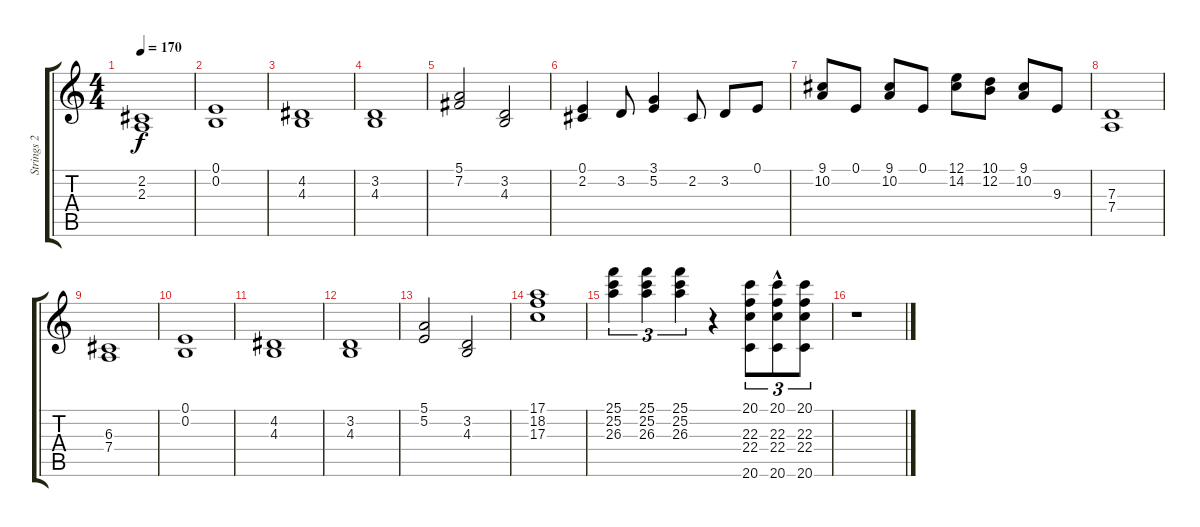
\track ("Strings 2" "Strings 2") {instrument synthstrings1}
\staff {score tabs}
\tuning (E4 B3 G3 D3 A2 E2) {hide}
\ts (4 4)
\tempo 170
\clef g2
\ks c
(2.2 2.3).1{dy f} |
(0.1 0.2).1 |
(4.2 4.3).1 |
(3.2 4.3).1 |
(5.1 7.2).2 (3.2 4.3).2 |
(0.1 2.2).4 3.2.8 (3.1 5.2).4 2.2.8 3.2.8 0.1.8 |
(9.1 10.2).8 0.1.8 (9.1 10.2).8 0.1.8 (12.1 14.2).8 (10.1 12.2).8 (9.1 10.2).8 9.3.8 |
(7.3 7.4).1 |
(6.3 7.4).1 |
(0.1 0.2).1 |
(4.2 4.3).1 |
(3.2 4.3).1 |
(5.1 5.2).2 (3.2 4.3).2 |
(17.1 18.2 17.3).1 |
(25.1 25.2 26.3).4{tu (3 2)} (25.1 25.2 26.3).4{tu (3 2)} (25.1 25.2 26.3).4{tu (3 2)} r.4 (20.1 22.3 22.4 20.6).8{tu (3 2)} (20.1{hac} 22.3{hac} 22.4 20.6{hac}).8{tu (3 2)} (20.1 22.3 22.4 20.6).8{tu (3 2)} |
r.1
